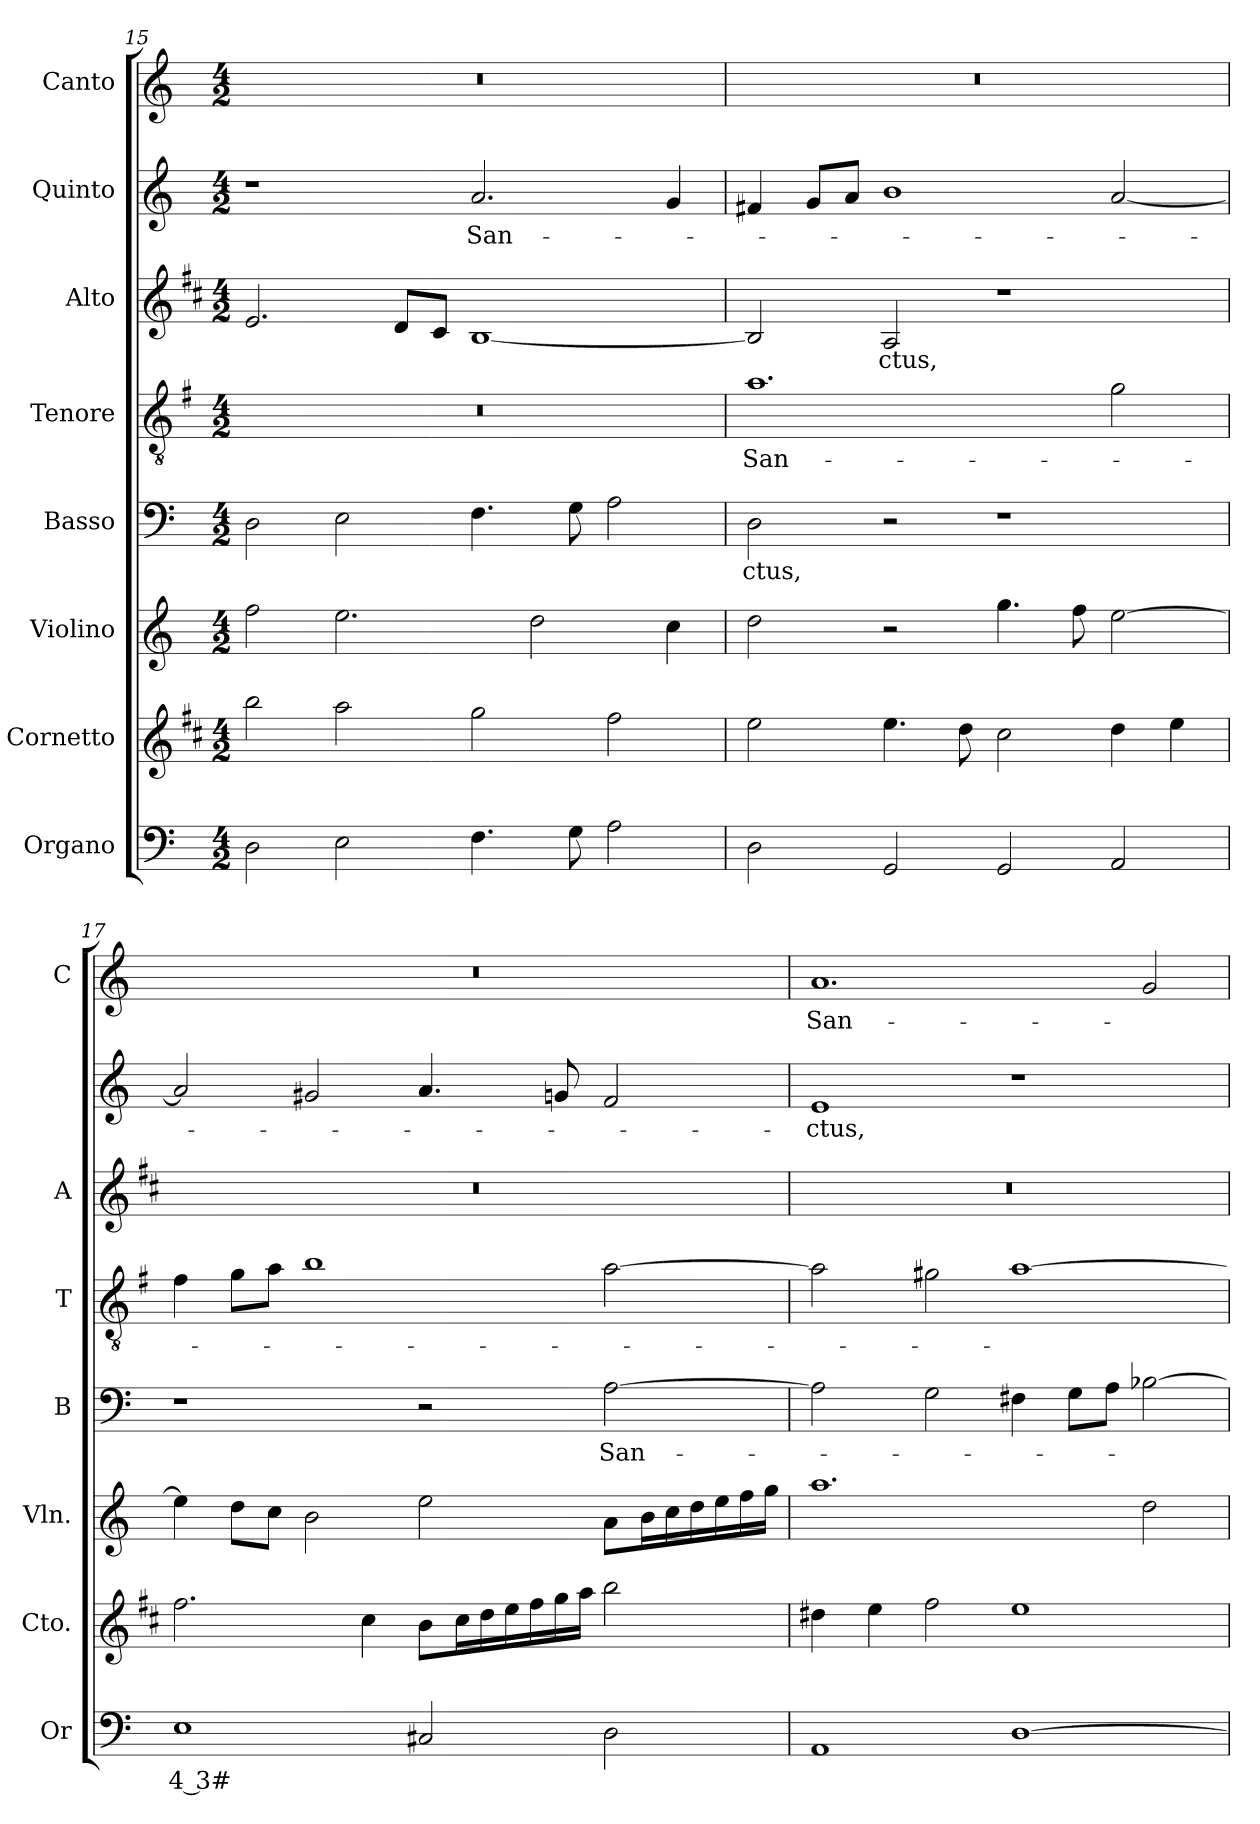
**kern	**text	**kern	**kern	**kern	**text	**kern	**text	**kern	**text	**kern	**text	**kern	**text
*part8	*part8	*part7	*part6	*part5	*part5	*part4	*part4	*part3	*part3	*part2	*part2	*part1	*part1
*staff8	*staff8	*staff7	*staff6	*staff5	*staff5	*staff4	*staff4	*staff3	*staff3	*staff2	*staff2	*staff1	*staff1
*I"Organo	*	*I"Cornetto	*I"Violino	*I"Basso	*	*I"Tenore	*	*I"Alto	*	*I"Quinto	*	*I"Canto	*
*I'Or	*	*I'Cto.	*I'Vln.	*I'B	*	*I'T	*	*I'A	*	*	*	*I'C	*
!!LO:PB:g=z
*clefF4	*	*clefG2	*clefG2	*clefF4	*	*clefGv2	*	*clefG2	*	*clefG2	*	*clefG2	*
*	*	*ITrd1c2	*	*	*	*ITrd4c7	*	*ITrd1c2	*	*	*	*	*
*k[]	*	*k[]	*k[]	*k[]	*	*k[]	*	*k[]	*	*k[]	*	*k[]	*
*C:	*	*C:	*C:	*C:	*	*C:	*	*C:	*	*C:	*	*C:	*
*M4/2	*	*M4/2	*M4/2	*M4/2	*	*M4/2	*	*M4/2	*	*M4/2	*	*M4/2	*
=15	=15	=15	=15	=15	=15	=15	=15	=15	=15	=15	=15	=15	=15
2D\	.	2aa\	2ff\	2D\	.	0r	.	2.d/	.	1r	.	0r	.
2E\	.	2gg\	2.ee\	2E\	.	.	.	.	.	.	.	.	.
.	.	.	.	.	.	.	.	8c/L	.	.	.	.	.
.	.	.	.	.	.	.	.	8B/J	.	.	.	.	.
!	!	!	!	!	!	!	!	!	!	!	!LO:LY:b	!	!
4.F\	.	2ff\	.	4.F\	.	.	.	[1A	.	2.a/	San-	.	.
.	.	.	2dd\	.	.	.	.	.	.	.	.	.	.
8G\	.	.	.	8G\	.	.	.	.	.	.	.	.	.
2A\	.	2ee\	.	2A\	.	.	.	.	.	.	.	.	.
.	.	.	4cc\	.	.	.	.	.	.	4g/	.	.	.
=16	=16	=16	=16	=16	=16	=16	=16	=16	=16	=16	=16	=16	=16
!	!	!	!	!	!LO:LY:b	!	!LO:LY:b	!	!	!	!	!	!
2D\	.	2dd\	2dd\	2D\	-ctus,	1.d	San-	2A/]	.	4f#X/	.	0r	.
.	.	.	.	.	.	.	.	.	.	8g/L	.	.	.
.	.	.	.	.	.	.	.	.	.	8a/J	.	.	.
!	!	!	!	!	!	!	!	!	!LO:LY:b	!	!	!	!
2GG/	.	4.dd\	2r	2r	.	.	.	2G/	-ctus,	1b	.	.	.
.	.	8cc\	.	.	.	.	.	.	.	.	.	.	.
2GG/	.	2b\	4.gg\	1r	.	.	.	1r	.	.	.	.	.
.	.	.	8ff\	.	.	.	.	.	.	.	.	.	.
2AA/	.	4cc\	[2ee\	.	.	2c\	.	.	.	[2a/	.	.	.
.	.	4dd\	.	.	.	.	.	.	.	.	.	.	.
=17	=17	=17	=17	=17	=17	=17	=17	=17	=17	=17	=17	=17	=17
!	!LO:LY:b	!	!	!	!	!	!	!	!	!	!	!	!
1E	4 3#	2.ee\	4ee\]	1r	.	4B\	.	0r	.	2a/]	.	0r	.
.	.	.	8dd\L	.	.	8c\L	.	.	.	.	.	.	.
.	.	.	8cc\J	.	.	8d\J	.	.	.	.	.	.	.
.	.	.	2b\	.	.	1e	.	.	.	2g#X/	.	.	.
.	.	4b\	.	.	.	.	.	.	.	.	.	.	.
2C#X/	.	8a\L	2ee\	2r	.	.	.	.	.	4.a/	.	.	.
.	.	16b\L	.	.	.	.	.	.	.	.	.	.	.
.	.	16cc\	.	.	.	.	.	.	.	.	.	.	.
.	.	16dd\	.	.	.	.	.	.	.	.	.	.	.
.	.	16ee\	.	.	.	.	.	.	.	.	.	.	.
.	.	16ff\	.	.	.	.	.	.	.	8gn/	.	.	.
.	.	16gg\JJ	.	.	.	.	.	.	.	.	.	.	.
!	!	!	!	!	!LO:LY:b	!	!	!	!	!	!	!	!
2D\	.	2aa\	8a\L	[2A\	San-	[2d\	.	.	.	2f/	.	.	.
.	.	.	16b\L	.	.	.	.	.	.	.	.	.	.
.	.	.	16cc\	.	.	.	.	.	.	.	.	.	.
.	.	.	16dd\	.	.	.	.	.	.	.	.	.	.
.	.	.	16ee\	.	.	.	.	.	.	.	.	.	.
.	.	.	16ff\	.	.	.	.	.	.	.	.	.	.
.	.	.	16gg\JJ	.	.	.	.	.	.	.	.	.	.
!!LO:LB:g=z
=18	=18	=18	=18	=18	=18	=18	=18	=18	=18	=18	=18	=18	=18
!	!	!	!	!	!	!	!	!	!	!	!LO:LY:b	!	!LO:LY:b
1AA	.	4cc#X\	1.aa	2A\]	.	2d\]	.	0r	.	1e	-ctus,	1.a	San-
.	.	4dd\	.	.	.	.	.	.	.	.	.	.	.
.	.	2ee\	.	2G\	.	2c#X\	.	.	.	.	.	.	.
[1D	.	1dd	.	4F#X\	.	[1d	.	.	.	1r	.	.	.
.	.	.	.	8G\L	.	.	.	.	.	.	.	.	.
.	.	.	.	8A\J	.	.	.	.	.	.	.	.	.
.	.	.	2dd\	[2B-X\	.	.	.	.	.	.	.	2g/	.
=	=	=	=	=	=	=	=	=	=	=	=	=	=
*-	*-	*-	*-	*-	*-	*-	*-	*-	*-	*-	*-	*-	*-
